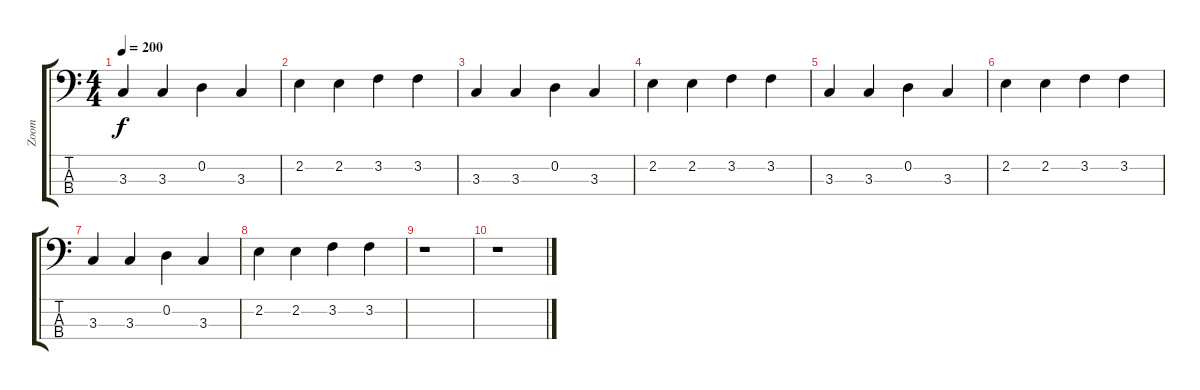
\track ("Zoom" "Zoom") {instrument electricbassfinger}
\staff {score tabs}
\tuning (G2 D2 A1 E1) {hide}
\ts (4 4)
\tempo 200
\clef f4
\ks c
3.3.4{dy f} 3.3.4 0.2.4 3.3.4 |
2.2.4 2.2.4 3.2.4 3.2.4 |
3.3.4 3.3.4 0.2.4 3.3.4 |
2.2.4 2.2.4 3.2.4 3.2.4 |
3.3.4 3.3.4 0.2.4 3.3.4 |
2.2.4 2.2.4 3.2.4 3.2.4 |
3.3.4 3.3.4 0.2.4 3.3.4 |
2.2.4 2.2.4 3.2.4 3.2.4 |
r.1 |
r.1
